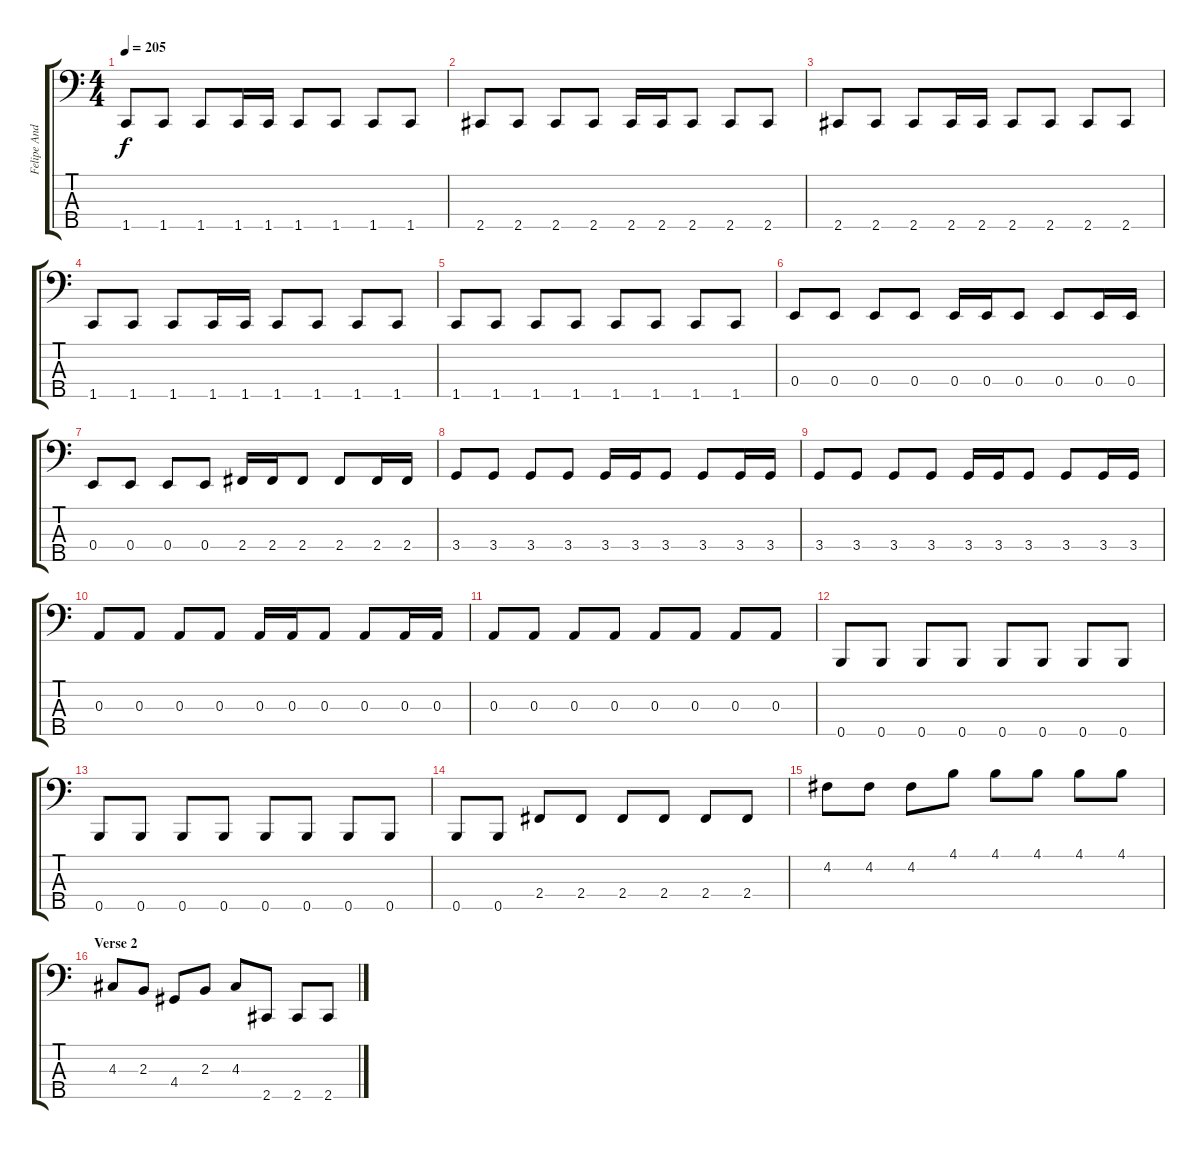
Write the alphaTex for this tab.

\track ("Felipe Andreoli" "Felipe And") {instrument electricbassfinger}
\staff {score tabs}
\tuning (G2 D2 A1 E1 B0) {hide}
\ts (4 4)
\tempo 205
\clef f4
\ks c
1.5.8{dy f} 1.5.8 1.5.8 1.5.16 1.5.16 1.5.8 1.5.8 1.5.8 1.5.8 |
2.5.8 2.5.8 2.5.8 2.5.8 2.5.16 2.5.16 2.5.8 2.5.8 2.5.8 |
2.5.8 2.5.8 2.5.8 2.5.16 2.5.16 2.5.8 2.5.8 2.5.8 2.5.8 |
1.5.8 1.5.8 1.5.8 1.5.16 1.5.16 1.5.8 1.5.8 1.5.8 1.5.8 |
1.5.8 1.5.8 1.5.8 1.5.8 1.5.8 1.5.8 1.5.8 1.5.8 |
0.4.8 0.4.8 0.4.8 0.4.8 0.4.16 0.4.16 0.4.8 0.4.8 0.4.16 0.4.16 |
0.4.8 0.4.8 0.4.8 0.4.8 2.4.16 2.4.16 2.4.8 2.4.8 2.4.16 2.4.16 |
3.4.8 3.4.8 3.4.8 3.4.8 3.4.16 3.4.16 3.4.8 3.4.8 3.4.16 3.4.16 |
3.4.8 3.4.8 3.4.8 3.4.8 3.4.16 3.4.16 3.4.8 3.4.8 3.4.16 3.4.16 |
0.3.8 0.3.8 0.3.8 0.3.8 0.3.16 0.3.16 0.3.8 0.3.8 0.3.16 0.3.16 |
0.3.8 0.3.8 0.3.8 0.3.8 0.3.8 0.3.8 0.3.8 0.3.8 |
0.5.8 0.5.8 0.5.8 0.5.8 0.5.8 0.5.8 0.5.8 0.5.8 |
0.5.8 0.5.8 0.5.8 0.5.8 0.5.8 0.5.8 0.5.8 0.5.8 |
0.5.8 0.5.8 2.4.8 2.4.8 2.4.8 2.4.8 2.4.8 2.4.8 |
4.2.8 4.2.8 4.2.8 4.1.8 4.1.8 4.1.8 4.1.8 4.1.8 |
\section ("" "Verse 2")
4.3.8 2.3.8 4.4.8 2.3.8 4.3.8 2.5.8 2.5.8 2.5.8
